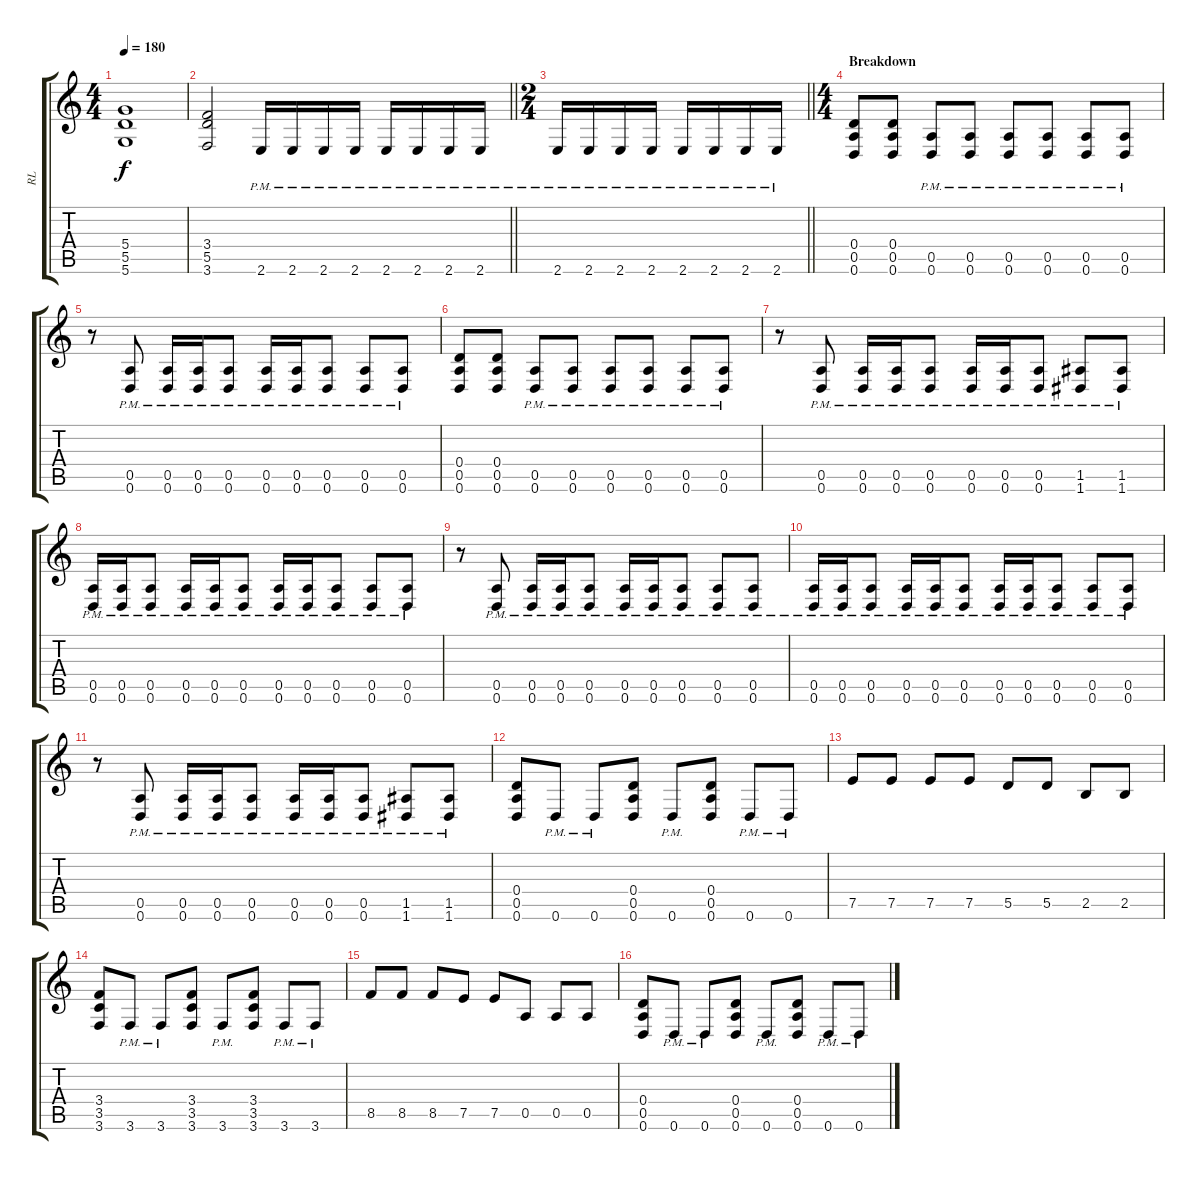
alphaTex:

\track ("RL" "RL") {instrument distortionguitar}
\staff {score tabs}
\tuning (E4 B3 G3 D3 A2 D2) {hide}
\ts (4 4)
\tempo 180
\clef g2
\ks c
(5.4 5.5 5.6).1{dy f} |
\barLineRight lightlight
(3.4 5.5 3.6).2 2.6{pm}.16 2.6{pm}.16 2.6{pm}.16 2.6{pm}.16 2.6{pm}.16 2.6{pm}.16 2.6{pm}.16 2.6{pm}.16 |
\ts (2 4)
\barLineRight lightlight
2.6{pm}.16 2.6{pm}.16 2.6{pm}.16 2.6{pm}.16 2.6{pm}.16 2.6{pm}.16 2.6{pm}.16 2.6{pm}.16 |
\ts (4 4)
\section ("" "Breakdown")
(0.4 0.5 0.6).8 (0.4 0.5 0.6).8 (0.5{pm} 0.6{pm}).8 (0.5{pm} 0.6{pm}).8 (0.5{pm} 0.6{pm}).8 (0.5{pm} 0.6{pm}).8 (0.5{pm} 0.6{pm}).8 (0.5{pm} 0.6{pm}).8 |
r.8 (0.5{pm} 0.6{pm}).8 (0.5{pm} 0.6{pm}).16 (0.5{pm} 0.6{pm}).16 (0.5{pm} 0.6{pm}).8 (0.5{pm} 0.6{pm}).16 (0.5{pm} 0.6{pm}).16 (0.5{pm} 0.6{pm}).8 (0.5{pm} 0.6{pm}).8 (0.5{pm} 0.6{pm}).8 |
(0.4 0.5 0.6).8 (0.4 0.5 0.6).8 (0.5{pm} 0.6{pm}).8 (0.5{pm} 0.6{pm}).8 (0.5{pm} 0.6{pm}).8 (0.5{pm} 0.6{pm}).8 (0.5{pm} 0.6{pm}).8 (0.5{pm} 0.6{pm}).8 |
r.8 (0.5{pm} 0.6{pm}).8 (0.5{pm} 0.6{pm}).16 (0.5{pm} 0.6{pm}).16 (0.5{pm} 0.6{pm}).8 (0.5{pm} 0.6{pm}).16 (0.5{pm} 0.6{pm}).16 (0.5{pm} 0.6{pm}).8 (1.5{pm} 1.6{pm}).8 (1.5{pm} 1.6{pm}).8 |
(0.5{pm} 0.6{pm}).16 (0.5{pm} 0.6{pm}).16 (0.5{pm} 0.6{pm}).8 (0.5{pm} 0.6{pm}).16 (0.5{pm} 0.6{pm}).16 (0.5{pm} 0.6{pm}).8 (0.5{pm} 0.6{pm}).16 (0.5{pm} 0.6{pm}).16 (0.5{pm} 0.6{pm}).8 (0.5{pm} 0.6{pm}).8 (0.5{pm} 0.6{pm}).8 |
r.8 (0.5{pm} 0.6{pm}).8 (0.5{pm} 0.6{pm}).16 (0.5{pm} 0.6{pm}).16 (0.5{pm} 0.6{pm}).8 (0.5{pm} 0.6{pm}).16 (0.5{pm} 0.6{pm}).16 (0.5{pm} 0.6{pm}).8 (0.5{pm} 0.6{pm}).8 (0.5{pm} 0.6{pm}).8 |
(0.5{pm} 0.6{pm}).16 (0.5{pm} 0.6{pm}).16 (0.5{pm} 0.6{pm}).8 (0.5{pm} 0.6{pm}).16 (0.5{pm} 0.6{pm}).16 (0.5{pm} 0.6{pm}).8 (0.5{pm} 0.6{pm}).16 (0.5{pm} 0.6{pm}).16 (0.5{pm} 0.6{pm}).8 (0.5{pm} 0.6{pm}).8 (0.5{pm} 0.6{pm}).8 |
r.8 (0.5{pm} 0.6{pm}).8 (0.5{pm} 0.6{pm}).16 (0.5{pm} 0.6{pm}).16 (0.5{pm} 0.6{pm}).8 (0.5{pm} 0.6{pm}).16 (0.5{pm} 0.6{pm}).16 (0.5{pm} 0.6{pm}).8 (1.5{pm} 1.6{pm}).8 (1.5{pm} 1.6{pm}).8 |
(0.4 0.5 0.6).8 0.6{pm}.8 0.6{pm}.8 (0.4 0.5 0.6).8 0.6{pm}.8 (0.4 0.5 0.6).8 0.6{pm}.8 0.6{pm}.8 |
7.5.8 7.5.8 7.5.8 7.5.8 5.5.8 5.5.8 2.5.8 2.5.8 |
(3.4 3.5 3.6).8 3.6{pm}.8 3.6{pm}.8 (3.4 3.5 3.6).8 3.6{pm}.8 (3.4 3.5 3.6).8 3.6{pm}.8 3.6{pm}.8 |
8.5.8 8.5.8 8.5.8 7.5.8 7.5.8 0.5.8 0.5.8 0.5.8 |
(0.4 0.5 0.6).8 0.6{pm}.8 0.6{pm}.8 (0.4 0.5 0.6).8 0.6{pm}.8 (0.4 0.5 0.6).8 0.6{pm}.8 0.6{pm}.8
